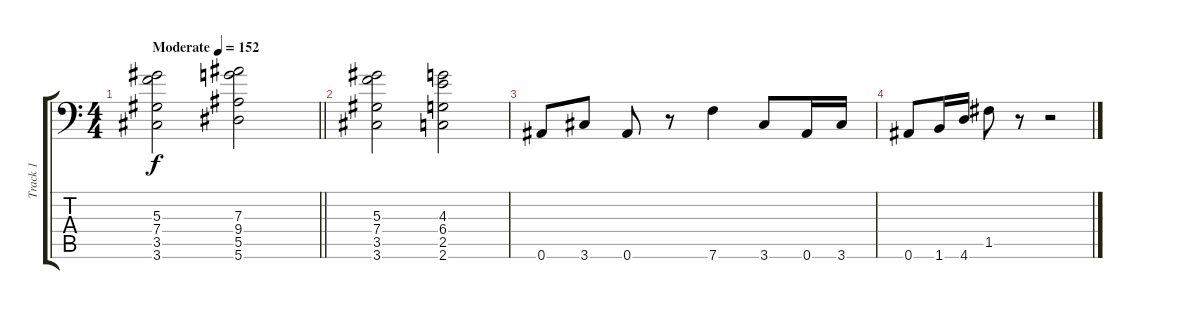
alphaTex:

\track ("Track 1" "Track 1") {instrument distortionguitar}
\staff {score tabs}
\tuning (C4 G3 Eb3 Bb2 F2 Bb1) {hide}
\ts (4 4)
\tempo (152 "Moderate")
\clef f4
\barLineRight lightlight
\ks c
(5.3 7.4 3.5 3.6).2{dy f instrument distortionguitar} (7.3 9.4 5.5 5.6).2 |
(5.3 7.4 3.5 3.6).2 (4.3 6.4 2.5 2.6).2 |
0.6.8{instrument electricguitarmuted} 3.6.8 0.6.8 r.8 7.6.4 3.6.8 0.6.16 3.6.16 |
0.6.8 1.6.16 4.6.16 1.5.8 r.8 r.2
